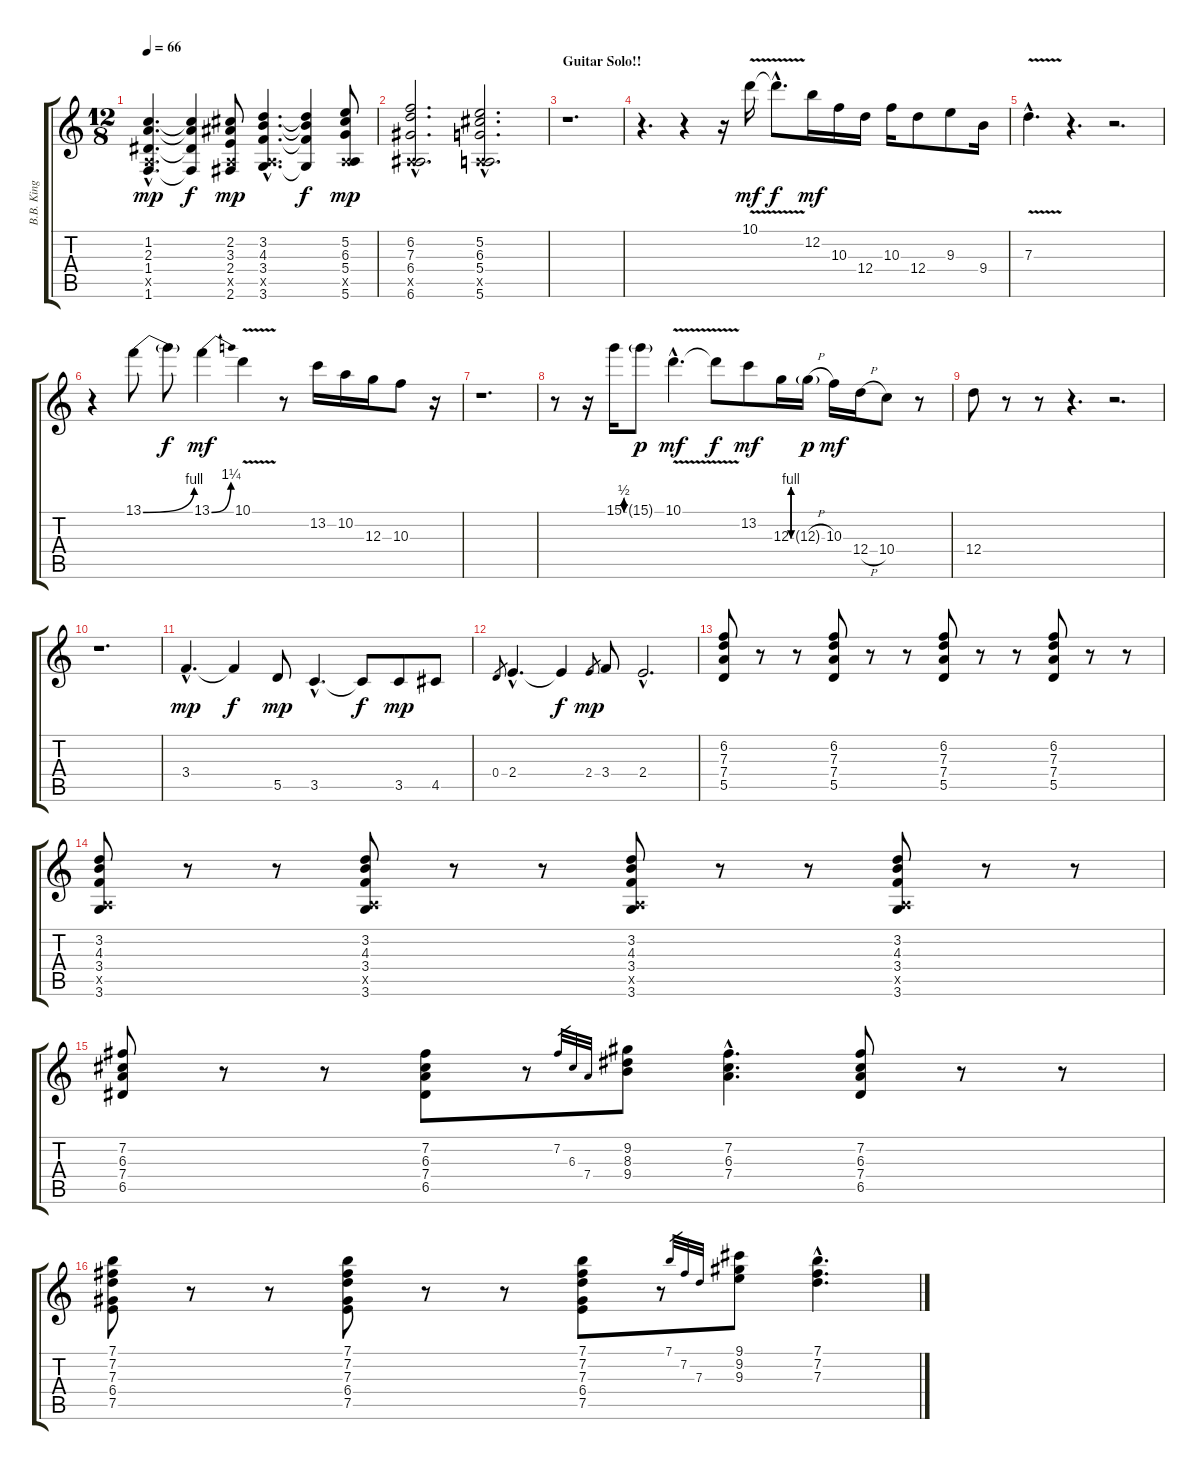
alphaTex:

\track ("B.B. King [Guitar 2]" "B.B. King ") {instrument electricguitarclean}
\staff {score tabs}
\tuning (E4 B3 G3 D3 A2 E2) {hide}
\ts (12 8)
\tempo 66
\clef g2
\ks c
(1.2{hac} 2.3{hac} 1.4{hac} 0.5{hac x} 1.6{hac}).4{d dy mp} (1.2{t} 2.3{t} 1.4{t} 1.6{t}).4{dy f} (2.2 3.3 2.4 0.5{x} 2.6).8{dy mp} (3.2{hac} 4.3{hac} 3.4{hac} 0.5{hac x} 3.6{hac}).4{d} (3.2{t} 4.3{t} 3.4{t} 3.6{t}).4{dy f} (5.2 6.3 5.4 0.5{x} 5.6).8{dy mp} |
(6.2{hac} 7.3{hac} 6.4{hac} 0.5{hac x} 6.6{hac}).2{d} (5.2{hac} 6.3{hac} 5.4{hac} 0.5{hac x} 5.6{hac}).2{d} |
\section ("" "Guitar Solo!!")
r.1{d} |
r.4{d} r.4 r.16 10.1{v}.16{dy mf} 10.1{hac t}.8{d dy f} 12.2.16{dy mf} 10.3.16 12.4.16 10.3.16 12.4.8 9.3.8 9.4.16 |
7.3{v hac}.4{d} r.4{d} r.2{d} |
r.4 13.1{be (bend 0 0 60 4)}.8 13.1{t}.8{dy f} 13.1{be (bend 0 0 60 5)}.4{dy mf} 10.1{v}.4 r.8 13.2.16 10.2.16 12.3.16 10.3.8 r.16 |
r.1{d} |
r.8 r.16 15.1{be (custom 0 0 15 2 30 2 45 0 60 0)}.16 15.1{g}.8{dy p} 10.1{v hac}.4{d dy mf} 10.1{t}.8{dy f} 13.2.8{dy mf} 12.3{be (custom 0 0 15 4 30 4 45 0 60 0)}.16 12.3{h g}.16{dy p} 10.3.16{dy mf} 12.4{h}.16 10.4.8 r.8 |
12.4.8 r.8 r.8 r.4{d} r.2{d} |
r.1{d} |
3.4{hac}.4{d dy mp} 3.4{t}.4{dy f} 5.5.8{dy mp} 3.5{hac}.4{d} 3.5{t}.8{dy f} 3.5.8{dy mp} 4.5.8 |
0.4.8{gr} 2.4{hac}.4{d} 2.4{t}.4{dy f} 2.4.8{gr dy mp} 3.4.8 2.4{hac}.2{d} |
(6.2 7.3 7.4 5.5).8 r.8 r.8 (6.2 7.3 7.4 5.5).8 r.8 r.8 (6.2 7.3 7.4 5.5).8 r.8 r.8 (6.2 7.3 7.4 5.5).8 r.8 r.8 |
(3.2 4.3 3.4 0.5{x} 3.6).8 r.8 r.8 (3.2 4.3 3.4 0.5{x} 3.6).8 r.8 r.8 (3.2 4.3 3.4 0.5{x} 3.6).8 r.8 r.8 (3.2 4.3 3.4 0.5{x} 3.6).8 r.8 r.8 |
(7.2 6.3 7.4 6.5).8 r.8 r.8 (7.2 6.3 7.4 6.5).8 r.8 7.2.32{gr} 6.3.32{gr} 7.4.32{gr} (9.2 8.3 9.4).8 (7.2{hac} 6.3{hac} 7.4{hac}).4{d} (7.2 6.3 7.4 6.5).8 r.8 r.8 |
(7.1 7.2 7.3 6.4 7.5).8 r.8 r.8 (7.1 7.2 7.3 6.4 7.5).8 r.8 r.8 (7.1 7.2 7.3 6.4 7.5).8 r.8 7.1.32{gr} 7.2.32{gr} 7.3.32{gr} (9.1 9.2 9.3).8 (7.1{hac} 7.2{hac} 7.3{hac}).4{d}
